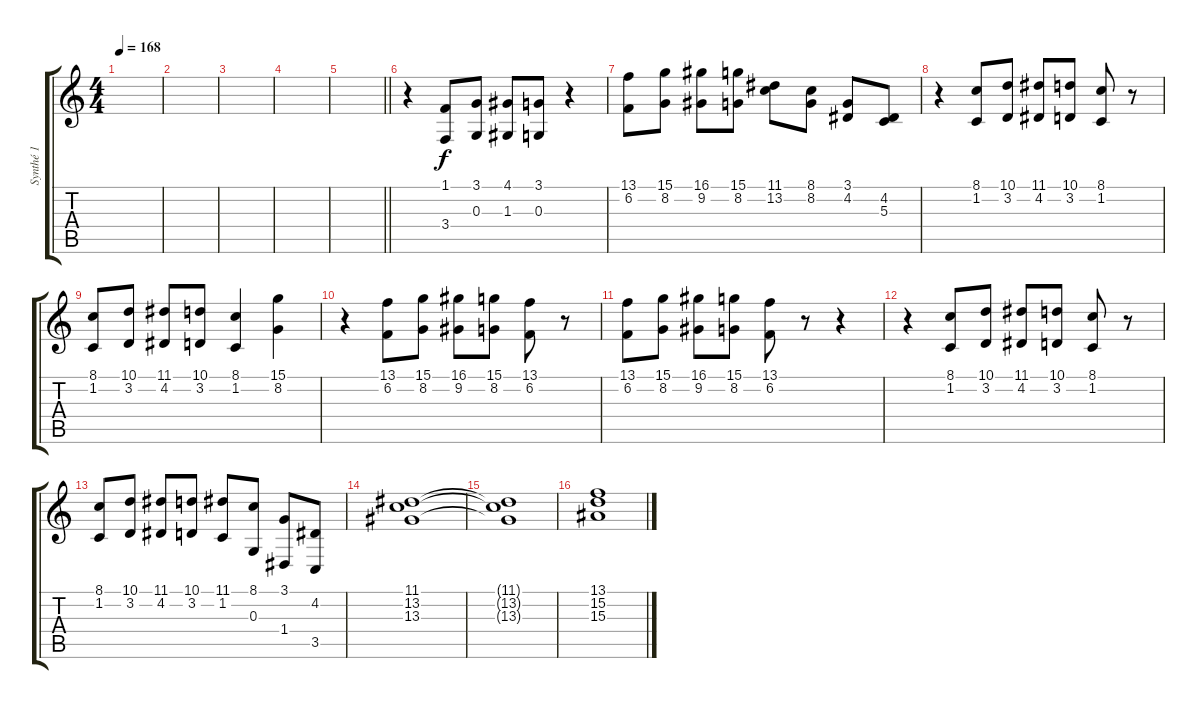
\track ("Synthé 1" "Synthé 1") {instrument stringensemble1}
\staff {score tabs}
\tuning (E4 B3 G3 D3 A2 E2) {hide}
\ts (4 4)
\tempo 168
\clef g2
\ks c
|
|
|
|
\barLineRight lightlight
|
r.4{instrument stringensemble1} (1.1 3.4).8{dy f} (3.1 0.3).8 (4.1 1.3).8 (3.1 0.3).8 r.4 |
(13.1 6.2).8 (15.1 8.2).8 (16.1 9.2).8 (15.1 8.2).8 (11.1 13.2).8 (8.1 8.2).8 (3.1 4.2).8 (4.2 5.3).8 |
r.4 (8.1 1.2).8 (10.1 3.2).8 (11.1 4.2).8 (10.1 3.2).8 (8.1 1.2).8 r.8 |
(8.1 1.2).8 (10.1 3.2).8 (11.1 4.2).8 (10.1 3.2).8 (8.1 1.2).4 (15.1 8.2).4 |
r.4 (13.1 6.2).8 (15.1 8.2).8 (16.1 9.2).8 (15.1 8.2).8 (13.1 6.2).8 r.8 |
(13.1 6.2).8 (15.1 8.2).8 (16.1 9.2).8 (15.1 8.2).8 (13.1 6.2).8 r.8 r.4 |
r.4 (8.1 1.2).8 (10.1 3.2).8 (11.1 4.2).8 (10.1 3.2).8 (8.1 1.2).8 r.8 |
(8.1 1.2).8 (10.1 3.2).8 (11.1 4.2).8 (10.1 3.2).8 (11.1 1.2).8 (8.1 0.3).8 (3.1 1.4).8 (4.2 3.5).8 |
(11.1 13.2 13.3).1 |
(11.1{t} 13.2{t} 13.3{t}).1 |
(13.1 15.2 15.3).1
